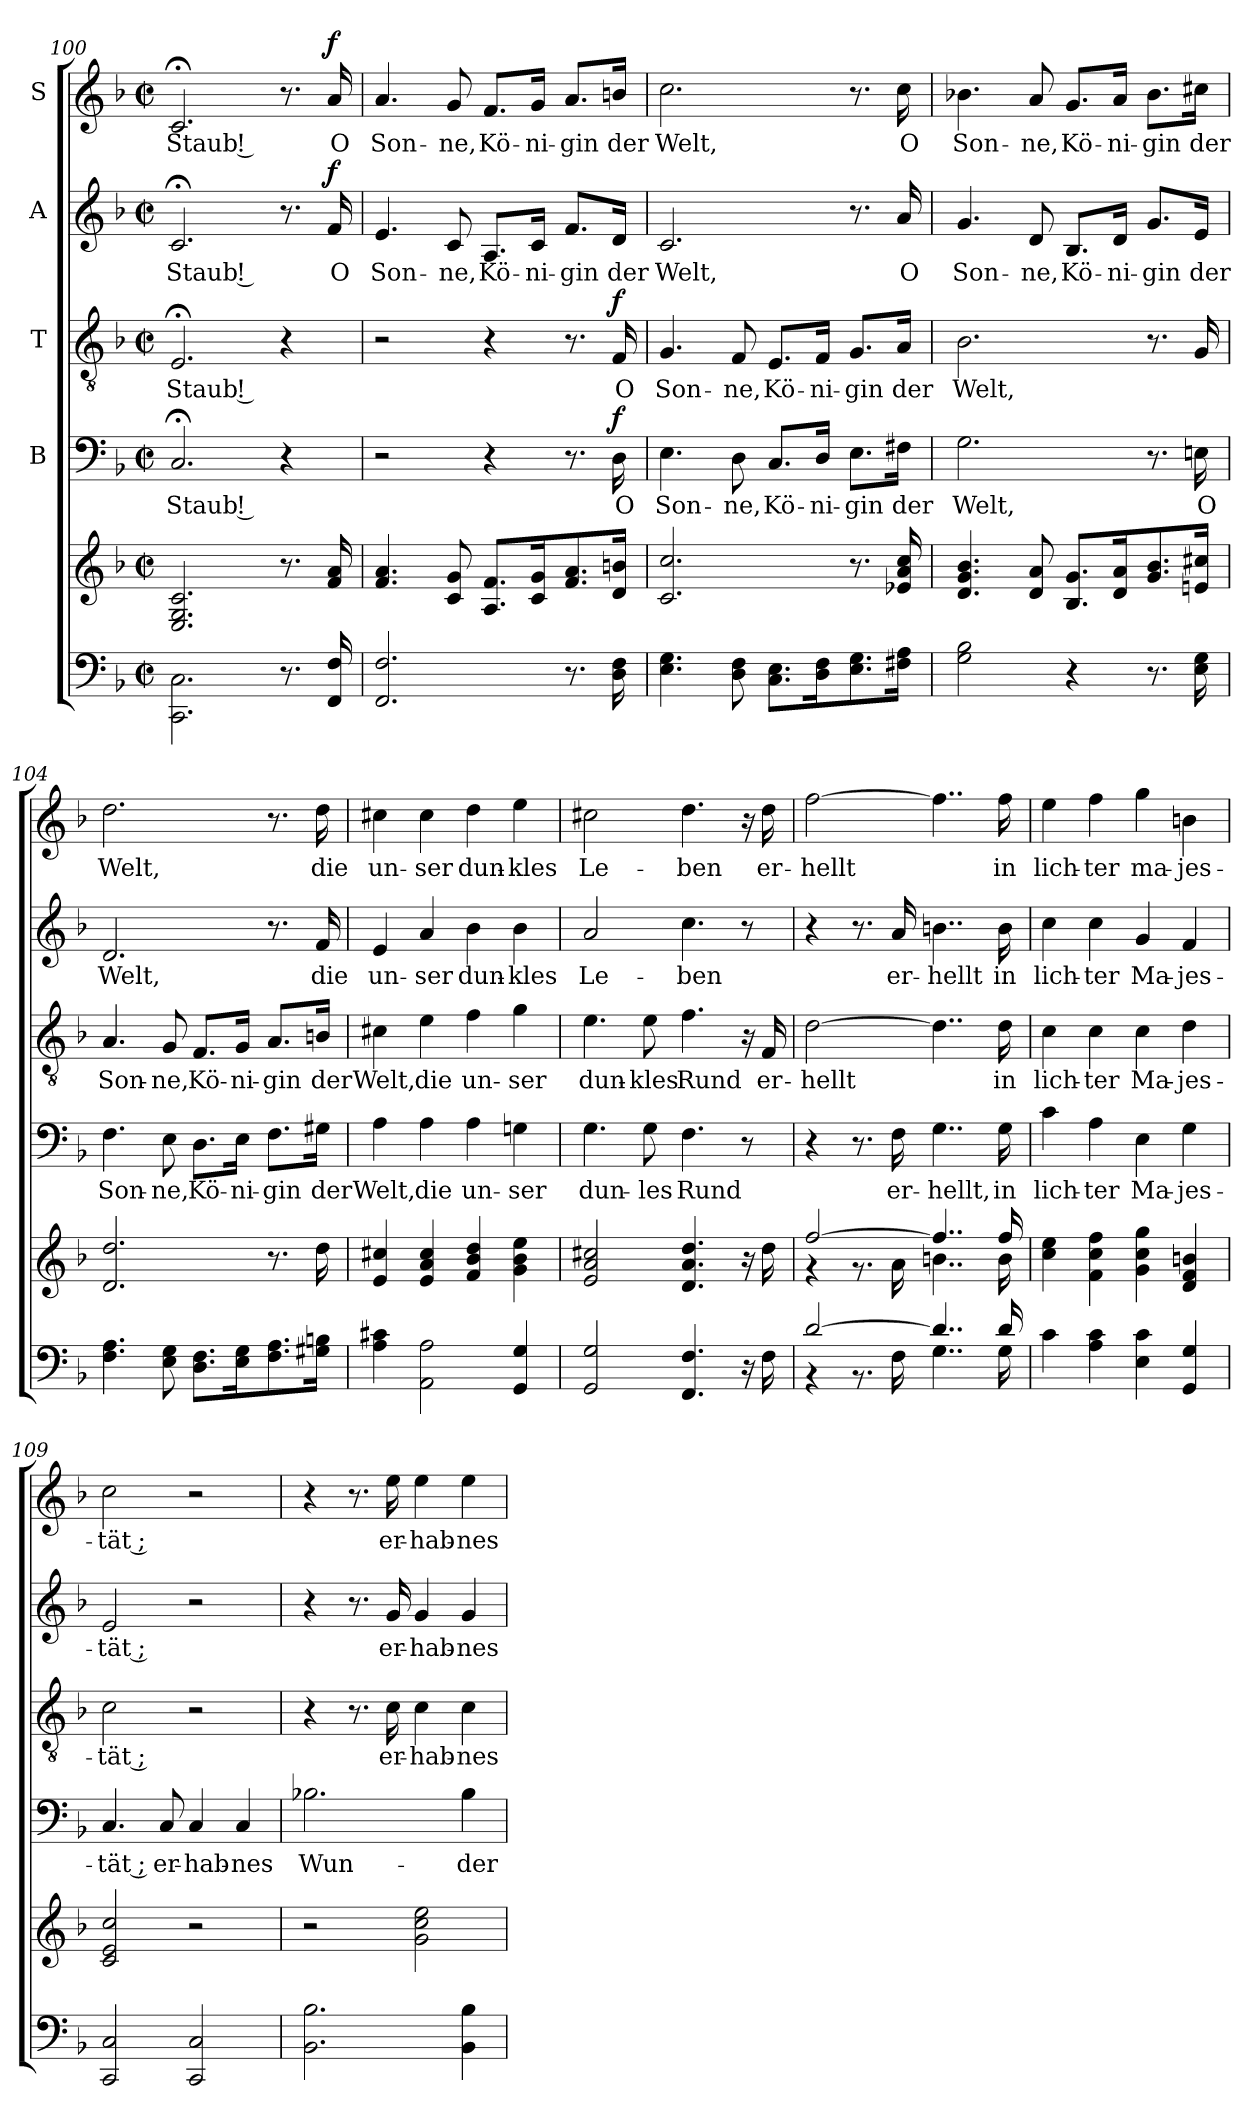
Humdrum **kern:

**kern	**kern	**kern	**text	**dynam	**kern	**text	**dynam	**kern	**text	**dynam	**kern	**text	**dynam
*part5	*part5	*part4	*part4	*part4	*part3	*part3	*part3	*part2	*part2	*part2	*part1	*part1	*part1
*staff6	*staff5	*staff4	*staff4	*staff4	*staff3	*staff3	*staff3	*staff2	*staff2	*staff2	*staff1	*staff1	*staff1
*	*	*I"B	*	*	*I"T	*	*	*I"A	*	*	*I"S	*	*
*clefF4	*clefG2	*clefF4	*	*	*clefGv2	*	*	*clefG2	*	*	*clefG2	*	*
*k[b-]	*k[b-]	*k[b-]	*	*	*k[b-]	*	*	*k[b-]	*	*	*k[b-]	*	*
*F:	*F:	*F:	*	*	*F:	*	*	*F:	*	*	*F:	*	*
*M2/2	*M2/2	*M2/2	*	*	*M2/2	*	*	*M2/2	*	*	*M2/2	*	*
*met(c|)	*met(c|)	*met(c|)	*	*	*met(c|)	*	*	*met(c|)	*	*	*met(c|)	*	*
=100	=100	=100	=100	=100	=100	=100	=100	=100	=100	=100	=100	=100	=100
2.CC\ 2.C\	2.E/ 2.G/ 2.c/	2.C;</	Staub !	.	2.E;</	Staub !	.	2.c;</	Staub !	.	2.c;</	Staub !	.
8.r	8.r	4r	.	.	4r	.	.	8.r	.	.	8.r	.	.
!	!	!	!	!	!	!	!	!	!	!LO:DY:a	!	!	!LO:DY:a
16FF/ 16F/	16f/ 16a/	.	.	.	.	.	.	16f/	O	f	16a/	O	f
!!LO:PB:g=z
=101	=101	=101	=101	=101	=101	=101	=101	=101	=101	=101	=101	=101	=101
2.FF/ 2.F/	4.f/ 4.a/	2r	.	.	2r	.	.	4.e/	Son-	.	4.a/	Son-	.
.	8c/ 8g/	.	.	.	.	.	.	8c/	-ne,	.	8g/	-ne,	.
.	8.A/ 8.f/L	4r	.	.	4r	.	.	8.A/L	Kö-	.	8.f/L	Kö-	.
.	16c/ 16g/k	.	.	.	.	.	.	16c/Jk	-ni-	.	16g/Jk	-ni-	.
8.r	8.f/ 8.a/	8.r	.	.	8.r	.	.	8.f/L	-gin	.	8.a/L	-gin	.
!	!	!	!	!LO:DY:a	!	!	!LO:DY:a	!	!	!	!	!	!
16D\ 16F\	16d/ 16bn/Jk	16D\	O	f	16F/	O	f	16d/Jk	der	.	16bn/Jk	der	.
=102	=102	=102	=102	=102	=102	=102	=102	=102	=102	=102	=102	=102	=102
4.E\ 4.G\	2.c/ 2.cc/	4.E\	Son-	.	4.G/	Son-	.	2.c/	Welt,	.	2.cc\	Welt,	.
8D\ 8F\	.	8D\	-ne,	.	8F/	-ne,	.	.	.	.	.	.	.
8.C\ 8.E\L	.	8.C/L	Kö-	.	8.E/L	Kö-	.	.	.	.	.	.	.
16D\ 16F\k	.	16D/Jk	-ni-	.	16F/Jk	-ni-	.	.	.	.	.	.	.
8.E\ 8.G\	8.r	8.E\L	-gin	.	8.G/L	-gin	.	8.r	.	.	8.r	.	.
16F#X\ 16A\Jk	16e-X/ 16a/ 16cc/	16F#X\Jk	der	.	16A/Jk	der	.	16a/	O	.	16cc\	O	.
=103	=103	=103	=103	=103	=103	=103	=103	=103	=103	=103	=103	=103	=103
2G\ 2B-\	4.d/ 4.g/ 4.b-/	2.G\	Welt,	.	2.B-\	Welt,	.	4.g/	Son-	.	4.b-X\	Son-	.
.	8d/ 8a/	.	.	.	.	.	.	8d/	-ne,	.	8a/	-ne,	.
4r	8.B-/ 8.g/L	.	.	.	.	.	.	8.B-/L	Kö-	.	8.g/L	Kö-	.
.	16d/ 16a/k	.	.	.	.	.	.	16d/Jk	-ni-	.	16a/Jk	-ni-	.
8.r	8.g/ 8.b-/	8.r	.	.	8.r	.	.	8.g/L	-gin	.	8.b-\L	-gin	.
16E\ 16G\	16en/ 16cc#X/Jk	16En\	O	.	16G/	.	.	16e/Jk	der	.	16cc#X\Jk	der	.
!!LO:PB:g=z
=104	=104	=104	=104	=104	=104	=104	=104	=104	=104	=104	=104	=104	=104
4.F\ 4.A\	2.d/ 2.dd/	4.F\	Son-	.	4.A/	Son-	.	2.d/	Welt,	.	2.dd\	Welt,	.
8E\ 8G\	.	8E\	-ne,	.	8G/	-ne,	.	.	.	.	.	.	.
8.D\ 8.F\L	.	8.D\L	Kö-	.	8.F/L	Kö-	.	.	.	.	.	.	.
16E\ 16G\k	.	16E\Jk	-ni-	.	16G/Jk	-ni-	.	.	.	.	.	.	.
8.F\ 8.A\	8.r	8.F\L	-gin	.	8.A/L	-gin	.	8.r	.	.	8.r	.	.
16G#X\ 16Bn\Jk	16dd\	16G#X\Jk	der	.	16Bn/Jk	der	.	16f/	die	.	16dd\	die	.
!!LO:PB:g=z
=105	=105	=105	=105	=105	=105	=105	=105	=105	=105	=105	=105	=105	=105
4A\ 4c#X\	4e/ 4cc#X/	4A\	Welt,	.	4c#X\	Welt,	.	4e/	un-	.	4cc#X\	un-	.
2AA\ 2A\	4e/ 4a/ 4cc#/	4A\	die	.	4e\	die	.	4a/	-ser	.	4cc#\	-ser	.
.	4f/ 4b-/ 4dd/	4A\	un-	.	4f\	un-	.	4b-\	dun-	.	4dd\	dun-	.
4GG/ 4G/	4g\ 4b-\ 4ee\	4Gn\	-ser	.	4g\	-ser	.	4b-\	-kles	.	4ee\	-kles	.
=106	=106	=106	=106	=106	=106	=106	=106	=106	=106	=106	=106	=106	=106
2GG/ 2G/	2e/ 2a/ 2cc#X/	4.G\	dun-	.	4.e\	dun-	.	2a/	Le-	.	2cc#X\	Le-	.
.	.	8G\	-les	.	8e\	-kles	.	.	.	.	.	.	.
4.FF/ 4.F/	4.d/ 4.a/ 4.dd/	4.F\	Rund	.	4.f\	Rund	.	4.cc\	-ben	.	4.dd\	-ben	.
16r	16r	8r	.	.	16r	.	.	8r	.	.	16r	.	.
16F\	16dd\	.	.	.	16F/	er-	.	.	.	.	16dd\	er-	.
!!LO:PB:g=z
=107	=107	=107	=107	=107	=107	=107	=107	=107	=107	=107	=107	=107	=107
*^	*^	*	*	*	*	*	*	*	*	*	*	*	*
[2d/	4r	[2ff/	4rg	4r	.	.	[2d\	-hellt	.	4r	.	.	[2ff\	-hellt	.
.	8.r	.	8.r	8.r	.	.	.	.	.	8.r	.	.	.	.	.
.	16F\	.	16a\	16F\	er-	.	.	.	.	16a/	er-	.	.	.	.
4..d/]	4..G\	4..ff/]	4..bn\	4..G\	-hellt,	.	4..d\]	.	.	4..bn\	-hellt	.	4..ff\]	.	.
16d/	16G\	16ff/	16b\	16G\	in	.	16d\	in	.	16b\	in	.	16ff\	in	.
*v	*v	*	*	*	*	*	*	*	*	*	*	*	*	*	*
*	*v	*v	*	*	*	*	*	*	*	*	*	*	*	*
=108	=108	=108	=108	=108	=108	=108	=108	=108	=108	=108	=108	=108	=108
4c\	4cc\ 4ee\	4c\	lich-	.	4c\	lich-	.	4cc\	lich-	.	4ee\	lich-	.
4A\ 4c\	4f\ 4cc\ 4ff\	4A\	-ter	.	4c\	-ter	.	4cc\	-ter	.	4ff\	-ter	.
4E\ 4c\	4g\ 4cc\ 4gg\	4E\	Ma-	.	4c\	Ma-	.	4g/	Ma-	.	4gg\	ma-	.
4GG/ 4G/	4d/ 4f/ 4bn/	4G\	-jes-	.	4d\	-jes-	.	4f/	-jes-	.	4bn\	-jes-	.
=109	=109	=109	=109	=109	=109	=109	=109	=109	=109	=109	=109	=109	=109
2CC/ 2C/	2c/ 2e/ 2cc/	4.C/	-tät ;	.	2c\	-tät ;	.	2e/	-tät ;	.	2cc\	-tät ;	.
.	.	8C/	er-	.	.	.	.	.	.	.	.	.	.
2CC/ 2C/	2r	4C/	-hab-	.	2r	.	.	2r	.	.	2r	.	.
.	.	4C/	-nes	.	.	.	.	.	.	.	.	.	.
=110	=110	=110	=110	=110	=110	=110	=110	=110	=110	=110	=110	=110	=110
2.BB-\ 2.B-\	2r	2.B-X\	Wun-	.	4r	.	.	4r	.	.	4r	.	.
.	.	.	.	.	8.r	.	.	8.r	.	.	8.r	.	.
.	.	.	.	.	16c\	er-	.	16g/	er-	.	16ee\	er-	.
.	2g\ 2cc\ 2ee\	.	.	.	4c\	-hab-	.	4g/	-hab-	.	4ee\	-hab-	.
4BB-\ 4B-\	.	4B-\	-der	.	4c\	-nes	.	4g/	-nes	.	4ee\	-nes	.
=	=	=	=	=	=	=	=	=	=	=	=	=	=
*-	*-	*-	*-	*-	*-	*-	*-	*-	*-	*-	*-	*-	*-
